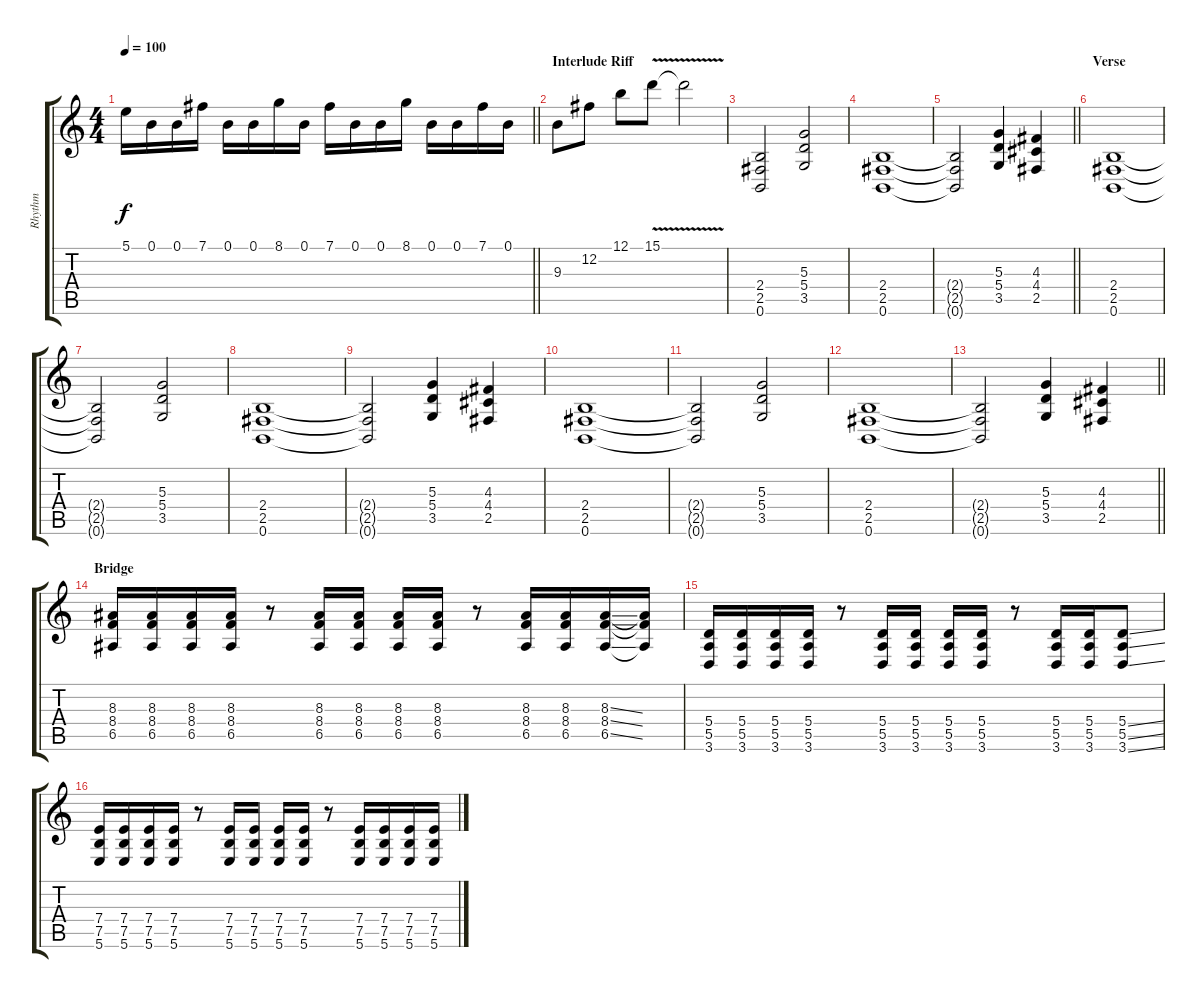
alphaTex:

\track ("Rhythm" "Rhythm") {instrument distortionguitar}
\staff {score tabs}
\tuning (B3 Gb3 D3 A2 E2 B1) {hide}
\ts (4 4)
\tempo 100
\clef g2
\barLineRight lightlight
\ks c
5.1.16{dy f} 0.1.16 0.1.16 7.1.16 0.1.16 0.1.16 8.1.16 0.1.16 7.1.16 0.1.16 0.1.16 8.1.16 0.1.16 0.1.16 7.1.16 0.1.16 |
\section ("" "Interlude Riff")
9.3.8 12.2.8 12.1.8 15.1{v}.8 15.1{v t}.2 |
(2.4 2.5 0.6).2 (5.3 5.4 3.5).2 |
(2.4 2.5 0.6).1 |
\barLineRight lightlight
(2.4{t} 2.5{t} 0.6{t}).2 (5.3 5.4 3.5).4 (4.3 4.4 2.5).4 |
\section ("" "Verse")
(2.4 2.5 0.6).1 |
(2.4{t} 2.5{t} 0.6{t}).2 (5.3 5.4 3.5).2 |
(2.4 2.5 0.6).1 |
(2.4{t} 2.5{t} 0.6{t}).2 (5.3 5.4 3.5).4 (4.3 4.4 2.5).4 |
(2.4 2.5 0.6).1 |
(2.4{t} 2.5{t} 0.6{t}).2 (5.3 5.4 3.5).2 |
(2.4 2.5 0.6).1 |
\barLineRight lightlight
(2.4{t} 2.5{t} 0.6{t}).2 (5.3 5.4 3.5).4 (4.3 4.4 2.5).4 |
\section ("" "Bridge")
(8.3 8.4 6.5).16 (8.3 8.4 6.5).16 (8.3 8.4 6.5).16 (8.3 8.4 6.5).16 r.8 (8.3 8.4 6.5).16 (8.3 8.4 6.5).16 (8.3 8.4 6.5).16 (8.3 8.4 6.5).16 r.8 (8.3 8.4 6.5).16 (8.3 8.4 6.5).16 (8.3{ss} 8.4{ss} 6.5{ss}).16 (8.3{t} 8.4{t} 6.5{t}).16 |
(5.4 5.5 3.6).16 (5.4 5.5 3.6).16 (5.4 5.5 3.6).16 (5.4 5.5 3.6).16 r.8 (5.4 5.5 3.6).16 (5.4 5.5 3.6).16 (5.4 5.5 3.6).16 (5.4 5.5 3.6).16 r.8 (5.4 5.5 3.6).16 (5.4 5.5 3.6).16 (5.4{ss} 5.5{ss} 3.6{ss}).8 |
(7.4 7.5 5.6).16 (7.4 7.5 5.6).16 (7.4 7.5 5.6).16 (7.4 7.5 5.6).16 r.8 (7.4 7.5 5.6).16 (7.4 7.5 5.6).16 (7.4 7.5 5.6).16 (7.4 7.5 5.6).16 r.8 (7.4 7.5 5.6).16 (7.4 7.5 5.6).16 (7.4 7.5 5.6).16 (7.4 7.5 5.6).16
